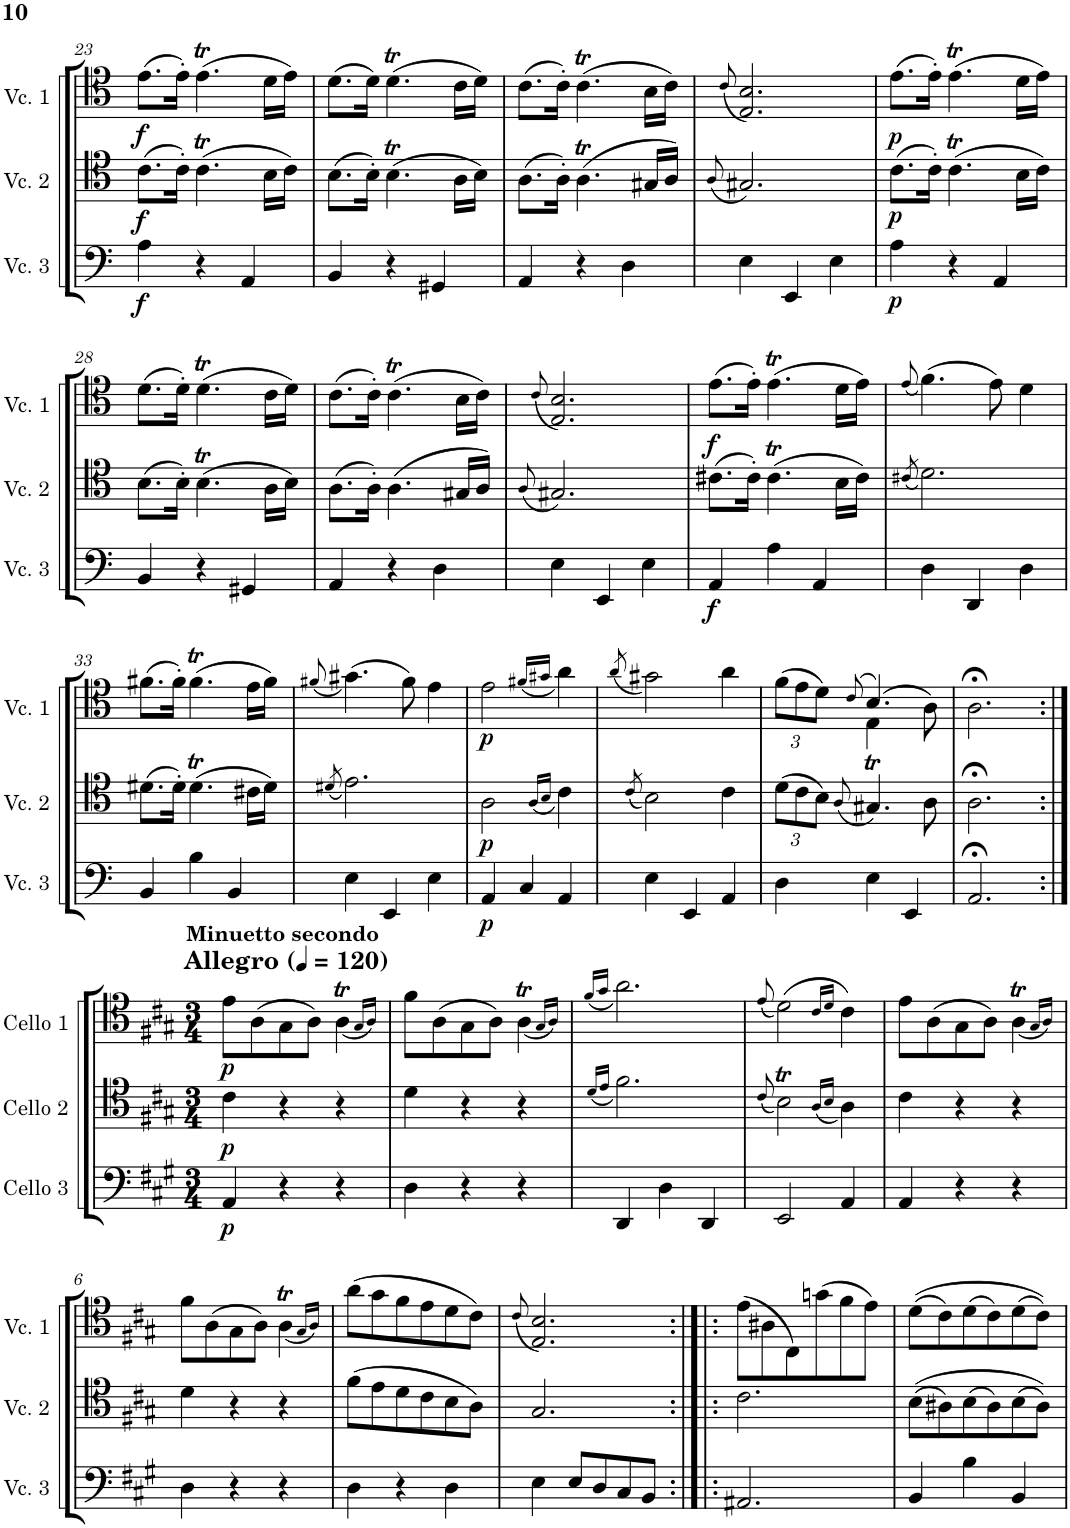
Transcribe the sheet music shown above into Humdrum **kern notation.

**kern	**dynam	**kern	**dynam	**kern	**dynam
*part3	*part3	*part2	*part2	*part1	*part1
*staff3	*staff3	*staff2	*staff2	*staff1	*staff1
*I"Cello 3	*	*I"Cello 2	*	*I"Cello 1	*
!!LO:PB:g=z
*clefF4	*	*clefC4	*	*clefC4	*
*k[]	*	*k[]	*	*k[]	*
*M3/4	*	*M3/4	*	*M3/4	*
=23	=23	=23	=23	=23	=23
!	!LO:DY:b	!	!LO:DY:b	!	!LO:DY:b
4A\	f	(8.c\L	f	(8.e\L	f
.	.	16c'\Jk)	.	16e'\Jk)	.
4r	.	(4.cT\	.	(4.et\	.
4AA/	.	.	.	.	.
.	.	16B\LL	.	16d\LL	.
.	.	16c\JJ)	.	16e\JJ)	.
=24	=24	=24	=24	=24	=24
4BB/	.	(8.B\L	.	(8.d\L	.
.	.	16B'\Jk)	.	16d\Jk)	.
4r	.	(4.Bt\	.	(4.dT\	.
4GG#X/	.	.	.	.	.
.	.	16A\LL	.	16c\LL	.
.	.	16B\JJ)	.	16d\JJ)	.
=25	=25	=25	=25	=25	=25
4AA/	.	(8.A\L	.	(8.c\L	.
.	.	16A'\Jk)	.	16c'\Jk)	.
4r	.	(4.AT\	.	(4.cT\	.
4D\	.	.	.	.	.
.	.	16G#X/LL	.	16B\LL	.
.	.	16A/JJ)	.	16c\JJ)	.
=26	=26	=26	=26	=26	=26
.	.	(8qA/	.	(8qc/	.
4E\	.	2.G#X/)	.	2.E/ 2.B/)	.
4EE/	.	.	.	.	.
4E\	.	.	.	.	.
=27	=27	=27	=27	=27	=27
!	!LO:DY:b	!	!LO:DY:b	!	!LO:DY:b
4A\	p	(8.c\L	p	(8.e\L	p
.	.	16c'\Jk)	.	16e'\Jk)	.
4r	.	(4.cT\	.	(4.et\	.
4AA/	.	.	.	.	.
.	.	16B\LL	.	16d\LL	.
.	.	16c\JJ)	.	16e\JJ)	.
!!LO:LB:g=z
=28	=28	=28	=28	=28	=28
4BB/	.	(8.B\L	.	(8.d\L	.
.	.	16B'\Jk)	.	16d'\Jk)	.
4r	.	(4.Bt\	.	(4.dT\	.
4GG#X/	.	.	.	.	.
.	.	16A\LL	.	16c\LL	.
.	.	16B\JJ)	.	16d\JJ)	.
=29	=29	=29	=29	=29	=29
4AA/	.	(8.A\L	.	(8.c\L	.
.	.	16A'\Jk)	.	16c'\Jk)	.
4r	.	(4.A\	.	(4.cT\	.
4D\	.	.	.	.	.
.	.	16G#X/LL	.	16B\LL	.
.	.	16A/JJ)	.	16c\JJ)	.
=30	=30	=30	=30	=30	=30
.	.	(8qA/	.	(8qc/	.
4E\	.	2.G#X/)	.	2.E/ 2.B/)	.
4EE/	.	.	.	.	.
4E\	.	.	.	.	.
=31	=31	=31	=31	=31	=31
!	!LO:DY:b	!	!	!	!LO:DY:b
4AA/	f	(8.c#X\L	.	(8.e\L	f
.	.	16c#'\Jk)	.	16e'\Jk)	.
4A\	.	(4.c#t\	.	(4.et\	.
4AA/	.	.	.	.	.
.	.	16B\LL	.	16d\LL	.
.	.	16c#\JJ)	.	16e\JJ)	.
=32	=32	=32	=32	=32	=32
.	.	(8qc#X/	.	(8qe/	.
4D\	.	2.d\)	.	(4.f\)	.
4DD/	.	.	.	.	.
.	.	.	.	8e\)	.
4D\	.	.	.	4d\	.
!!LO:LB:g=z
=33	=33	=33	=33	=33	=33
4BB/	.	(8.d#X\L	.	(8.f#X\L	.
.	.	16d#'\Jk)	.	16f#'\Jk)	.
4B\	.	(4.d#t\	.	(4.f#t\	.
4BB/	.	.	.	.	.
.	.	16c#X\LL	.	16e\LL	.
.	.	16d#\JJ)	.	16f#\JJ)	.
=34	=34	=34	=34	=34	=34
.	.	(8qd#X/	.	(8qf#X/	.
4E\	.	2.e\)	.	(4.g#X\)	.
4EE/	.	.	.	.	.
.	.	.	.	8f#\)	.
4E\	.	.	.	4e\	.
=35	=35	=35	=35	=35	=35
!	!LO:DY:b	!	!LO:DY:b	!	!LO:DY:b
4AA/	p	2A\	p	2e\	p
4C/	.	.	.	.	.
.	.	(16qA/LL	.	(16qf#X/LL	.
.	.	16qB/JJ	.	16qg#X/JJ	.
4AA/	.	4c\)	.	4a\)	.
=36	=36	=36	=36	=36	=36
.	.	(8qc/	.	(8qa/	.
4E\	.	2B\)	.	2g#X\)	.
4EE/	.	.	.	.	.
4AA/	.	4c\	.	4a\	.
=37	=37	=37	=37	=37	=37
*	*	*Xbrackettup	*	*Xbrackettup	*
*	*	*	*	*^	*
4D\	.	(12d\L	.	(12f\L	4ryy	.
.	.	12c\	.	12e\	.	.
.	.	12B\J)	.	12d\J)	.	.
.	.	(8qA/	.	(8qc/	.	.
4E\	.	4.G#Xt/)	.	(4.B/)	4E\	.
4EE/	.	.	.	.	4ryy	.
.	.	8A\	.	8A\)	.	.
*	*	*	*	*v	*v	*
=38	=38	=38	=38	=38	=38
2.AA;</	.	2.A;<\	.	2.A;<\	.
!!LO:LB:g=z
=1:|!	=1:|!	=1:|!	=1:|!	=1:|!	=1:|!
*k[f#c#g#]	*	*k[f#c#g#]	*	*k[f#c#g#]	*
*M3/4	*	*M3/4	*	*M3/4	*
*	*	*	*	*MM120	*
!	!	!	!	!LO:TX:a:B:t=Minuetto secondo	!
!	!	!	!	!LO:TX:a:B:t=Allegro	!
!	!LO:DY:b	!	!LO:DY:b	!	!LO:DY:b
4AA/	p	4c#\	p	8e\L	p
.	.	.	.	(8A\	.
4r	.	4r	.	8G#\	.
.	.	.	.	8A\J)	.
4r	.	4r	.	(<4AT\	.
.	.	.	.	16qG#/LL	.
.	.	.	.	16qA/JJ)	.
=2	=2	=2	=2	=2	=2
4D\	.	4d\	.	8f#\L	.
.	.	.	.	(8A\	.
4r	.	4r	.	8G#\	.
.	.	.	.	8A\J)	.
4r	.	4r	.	(<4AT\	.
.	.	.	.	16qG#/LL	.
.	.	.	.	16qA/JJ)	.
=3	=3	=3	=3	=3	=3
.	.	(16qd/LL	.	(16qf#/LL	.
.	.	16qe/JJ	.	16qg#/JJ	.
4DD/	.	2.f#\)	.	2.a\)	.
4D\	.	.	.	.	.
4DD/	.	.	.	.	.
=4	=4	=4	=4	=4	=4
.	.	(8qc#/	.	(8qe/	.
2EE/	.	2BT\)	.	(2d\)	.
.	.	(16qA/LL	.	16qc#/LL	.
.	.	16qB/JJ	.	16qd/JJ	.
4AA/	.	4A\)	.	4c#\)	.
=5	=5	=5	=5	=5	=5
4AA/	.	4c#\	.	8e\L	.
.	.	.	.	(8A\	.
4r	.	4r	.	8G#\	.
.	.	.	.	8A\J)	.
4r	.	4r	.	(<4AT\	.
.	.	.	.	16qG#/LL	.
.	.	.	.	16qA/JJ)	.
!!LO:LB:g=z
=6	=6	=6	=6	=6	=6
4D\	.	4d\	.	8f#\L	.
.	.	.	.	(8A\	.
4r	.	4r	.	8G#\	.
.	.	.	.	8A\J)	.
4r	.	4r	.	(<4AT\	.
.	.	.	.	16qG#/LL	.
.	.	.	.	16qA/JJ)	.
=7	=7	=7	=7	=7	=7
4D\	.	(8f#\L	.	(8a\L	.
.	.	8e\	.	8g#\	.
4r	.	8d\	.	8f#\	.
.	.	8c#\	.	8e\	.
4D\	.	8B\	.	8d\	.
.	.	8A\J)	.	8c#\J)	.
=8	=8	=8	=8	=8	=8
.	.	.	.	(8qc#/	.
4E\	.	2.G#/	.	2.E/ 2.B/)	.
8E/L	.	.	.	.	.
8D/	.	.	.	.	.
8C#/	.	.	.	.	.
8BB/J	.	.	.	.	.
=9:|!|:	=9:|!|:	=9:|!|:	=9:|!|:	=9:|!|:	=9:|!|:
2.AA#X/	.	2.c#\	.	(8e\L	.
.	.	.	.	8A#X\	.
.	.	.	.	8C#\)	.
.	.	.	.	(8gn\	.
.	.	.	.	8f#\	.
.	.	.	.	8e\J)	.
=10	=10	=10	=10	=10	=10
4BB/	.	((8B\L	.	((8d\L	.
.	.	8A#X\)	.	8c#\)	.
4B\	.	(8B\	.	(8d\	.
.	.	8A#\)	.	8c#\)	.
4BB/	.	(8B\	.	(8d\	.
.	.	8A#\J))	.	8c#\J))	.
=	=	=	=	=	=
*-	*-	*-	*-	*-	*-
